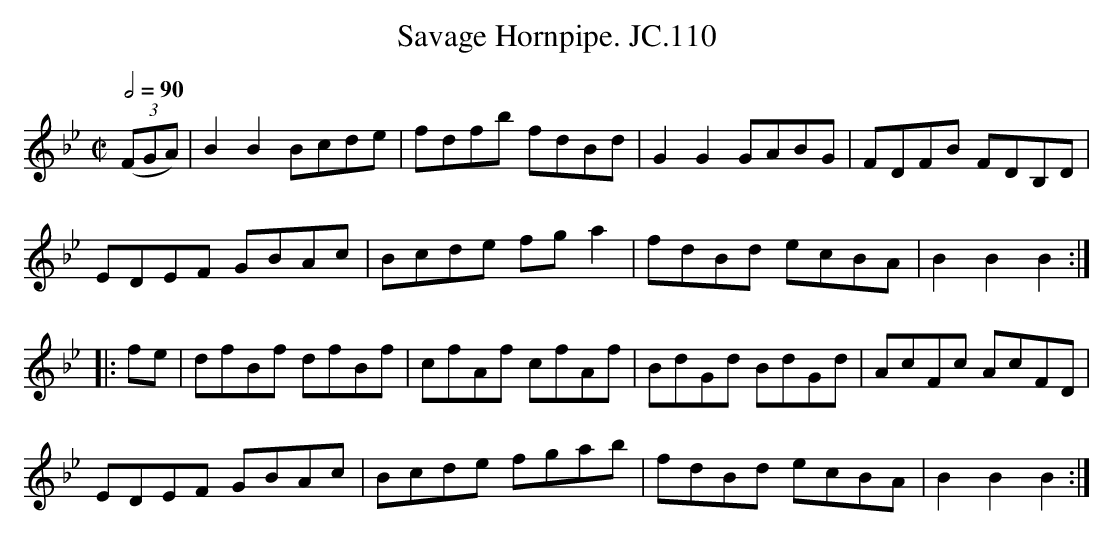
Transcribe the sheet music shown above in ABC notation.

X:1
T:Savage Hornpipe. JC.110
M:C|
L:1/8
Q:2/4=90
K:Bb
((3FGA)|\\
B2B2Bcde|fdfb fdBd|G2G2GABG|FDFB FDB,D|
EDEF GBAc|Bcde fga2|fdBd ecBA|B2B2B2:|
|:fe|dfBf dfBf|cfAf cfAf|BdGd BdGd|AcFc AcFD|
EDEF GBAc|Bcde fgab|fdBd ecBA|B2B2B2:|
